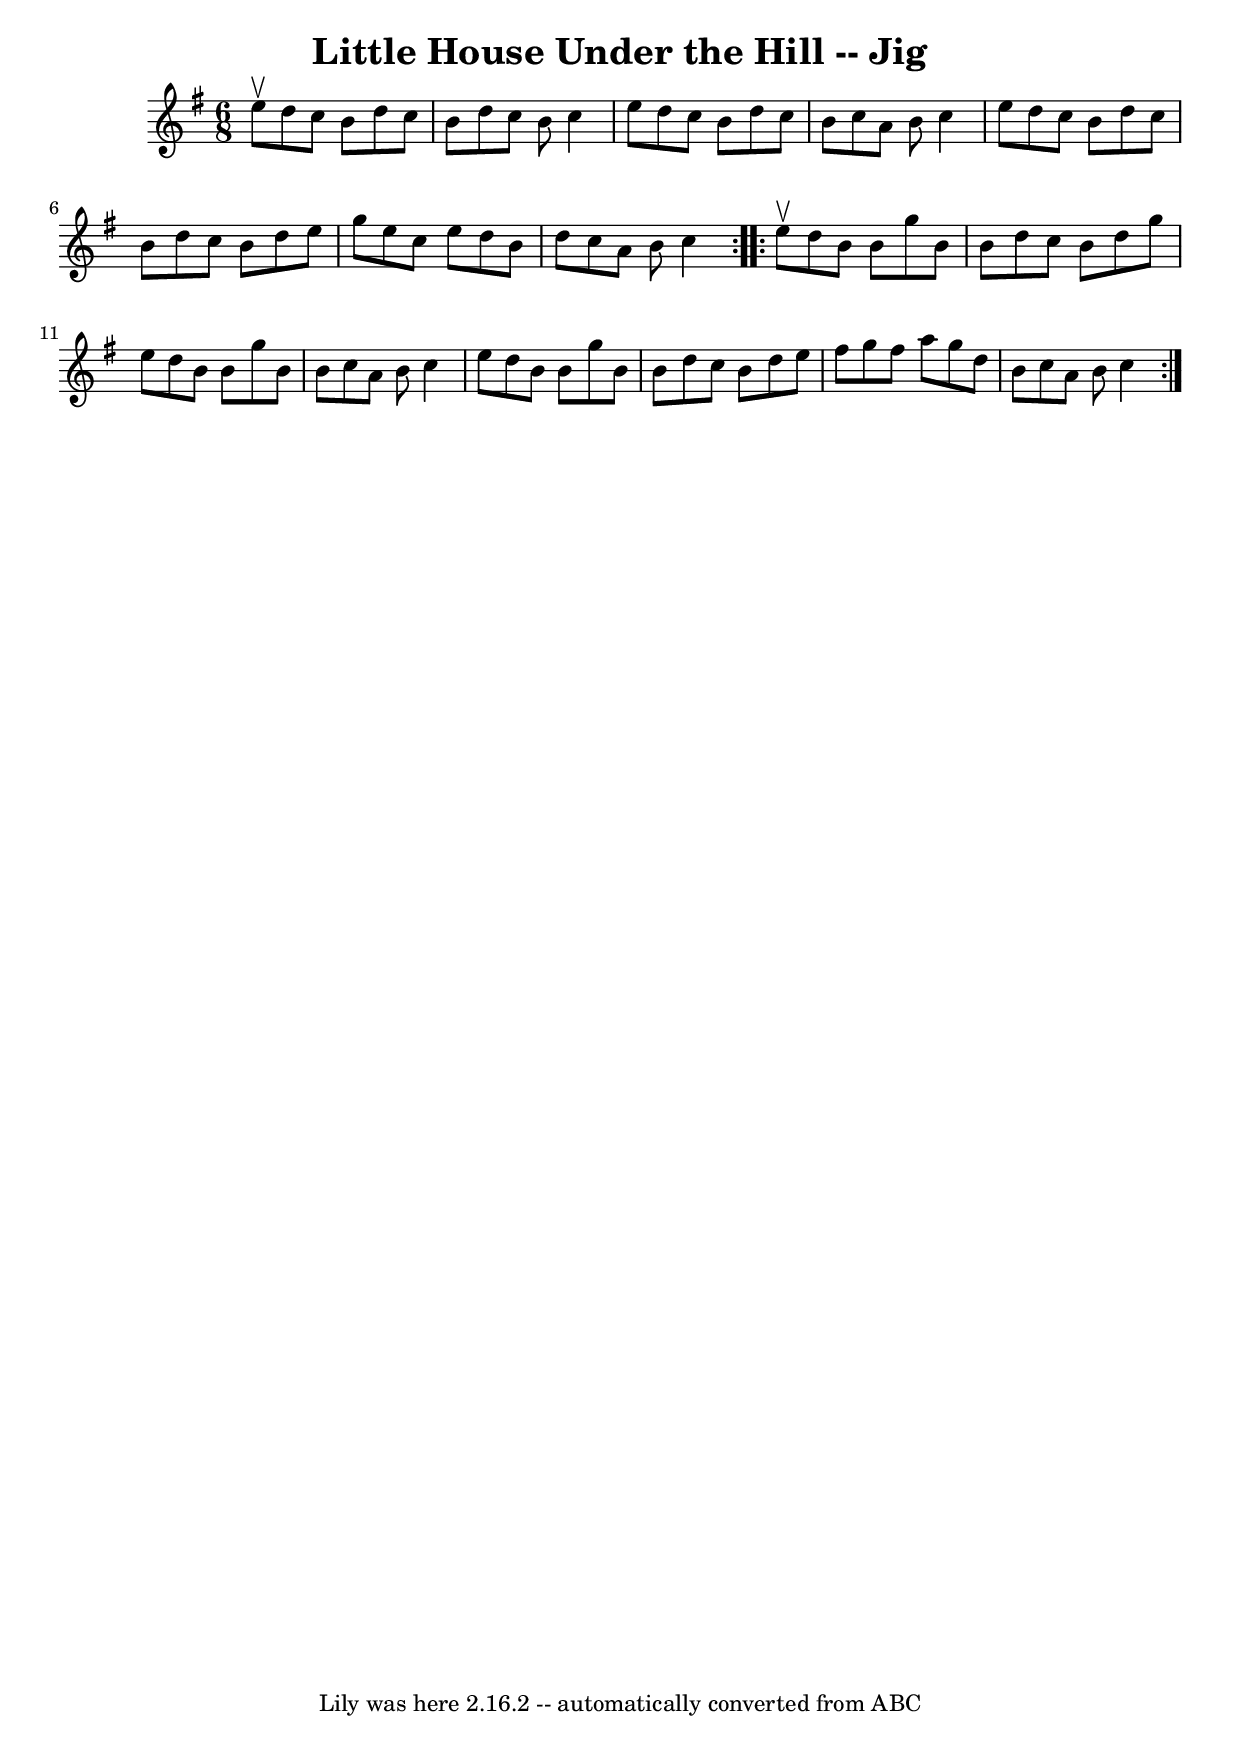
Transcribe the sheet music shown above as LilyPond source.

\version "2.16.2"
\include "Mammoth.ily"
\header {
  %% book = "Ryan's Mammoth Collection"
 crossRefNumber = "1"
 footnotes = "\\\\87 447"
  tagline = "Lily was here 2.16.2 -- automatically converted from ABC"
  title = "Little House Under the Hill -- Jig"

}
voicedefault =  {



  \repeat volta 2 {

    \time 6/8 
    \key g \major e''8^\upbow  |
 d''8 c''8 b'8 d''8 c''8 b'8     |
 d''8 c''8 b'8 c''4 e''8    |
 d''8 c''8 b'8 d''8 c''8 b'8     |
 c''8 a'8 b'8 c''4 e''8     |
 d''8 c''8 b'8 d''8 c''8 b'8     |
 d''8 c''8 b'8 d''8 e''8 g''8    |
 e''8 c''8 e''8 d''8 b'8 d''8     |
 c''8 a'8 b'8 c''4  
  } 
  
  \repeat volta 2 { e''8^\upbow  |
 d''8 b'8 b'8 g''8 b'8 b'8     |
 d''8 c''8 b'8 d''8 g''8 e''8     |
 d''8 b'8 b'8 g''8 b'8 b'8    |
 c''8 a'8 b'8 c''4 e''8     |
 d''8 b'8 b'8 g''8 b'8 b'8    |
 d''8 c''8 b'8 d''8 e''8 fis''8    |
 g''8 fis''8 a''8 g''8 d''8 b'8     |
 c''8 a'8 b'8 c''4  

  }   

}

\score{
  <<

    \context Staff="default"
    {
      \voicedefault 
      
    }

  >>
  \layout {
    
  }
  \midi {
  }

}
